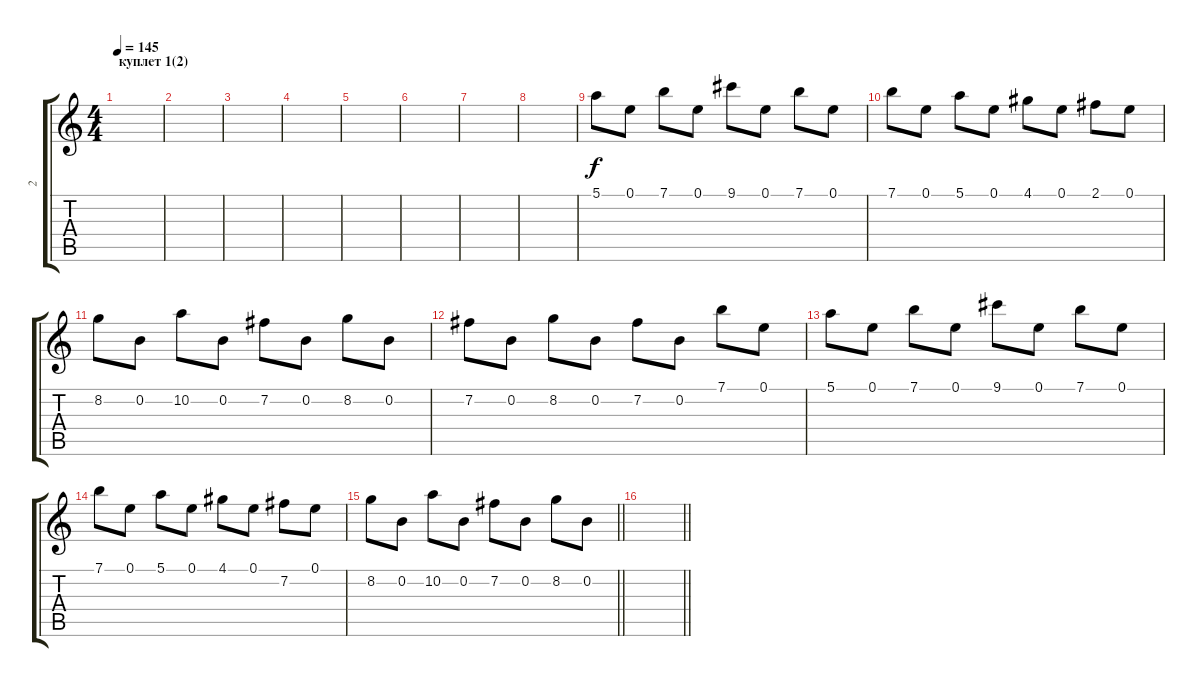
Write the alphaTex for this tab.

\track ("2" "2") {instrument distortionguitar}
\staff {score tabs}
\tuning (E4 B3 G3 D3 A2 E2) {hide}
\ts (4 4)
\section ("" "куплет 1(2)")
\tempo 145
\clef g2
\ks c
|
|
|
|
|
|
|
|
5.1.8 0.1.8 7.1.8 0.1.8 9.1.8 0.1.8 7.1.8 0.1.8 |
7.1.8 0.1.8 5.1.8 0.1.8 4.1.8 0.1.8 2.1.8 0.1.8 |
8.2.8 0.2.8 10.2.8 0.2.8 7.2.8 0.2.8 8.2.8 0.2.8 |
7.2.8 0.2.8 8.2.8 0.2.8 7.2.8 0.2.8 7.1.8 0.1.8 |
5.1.8 0.1.8 7.1.8 0.1.8 9.1.8 0.1.8 7.1.8 0.1.8 |
7.1.8 0.1.8 5.1.8 0.1.8 4.1.8 0.1.8 7.2.8 0.1.8 |
\barLineRight lightlight
8.2.8 0.2.8 10.2.8 0.2.8 7.2.8 0.2.8 8.2.8 0.2.8 |
\barLineRight lightlight
